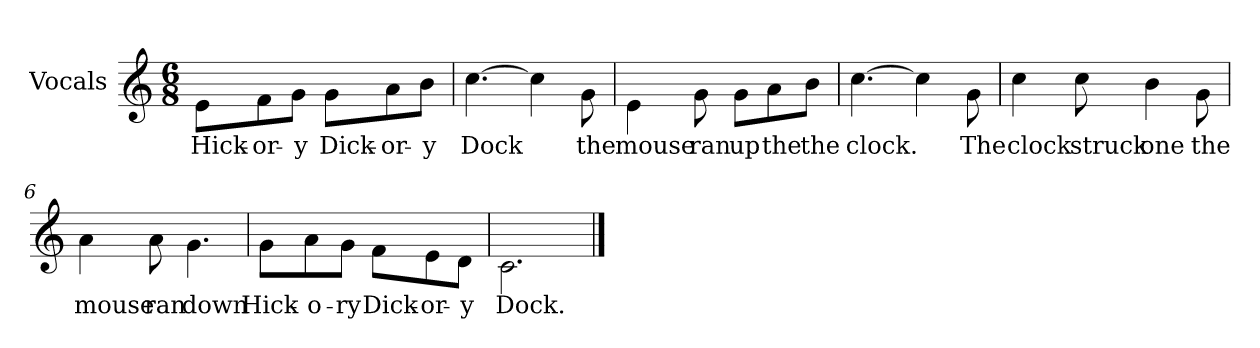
**kern	**text
*part1	*part1
*staff1	*staff1
*I"Vocals	*
*clefG2	*
*k[]	*
*C:	*
*M6/8	*
*MM112	*
=1	=1
!	!LO:LY:b
8e\L	Hick-
!	!LO:LY:b
8f\	-or-
!	!LO:LY:b
8g\J	-y
!	!LO:LY:b
8g\L	Dick-
!	!LO:LY:b
8a\	-or-
!	!LO:LY:b
8b\J	-y
=2	=2
!	!LO:LY:b
[4.cc\	Dock
4cc\]	.
!	!LO:LY:b
8g\	the
=3	=3
!	!LO:LY:b
4e\	mouse
!	!LO:LY:b
8g\	ran
!	!LO:LY:b
8g\L	up
!	!LO:LY:b
8a\	the
!	!LO:LY:b
8b\J	the
=4	=4
!	!LO:LY:b
[4.cc\	clock.
4cc\]	.
!	!LO:LY:b
8g\	The
!!LO:LB:g=z
=5	=5
!	!LO:LY:b
4cc\	clock
!	!LO:LY:b
8cc\	struck
!	!LO:LY:b
4b\	one
!	!LO:LY:b
8g\	the
=6	=6
!	!LO:LY:b
4a\	mouse
!	!LO:LY:b
8a\	ran
!	!LO:LY:b
4.g\	down
=7	=7
!	!LO:LY:b
8g\L	Hick-
!	!LO:LY:b
8a\	-o-
!	!LO:LY:b
8g\J	-ry
!	!LO:LY:b
8f\L	Dick-
!	!LO:LY:b
8e\	-or-
!	!LO:LY:b
8d\J	-y
=8	=8
!	!LO:LY:b
2.c\	Dock.
==	==
*-	*-
